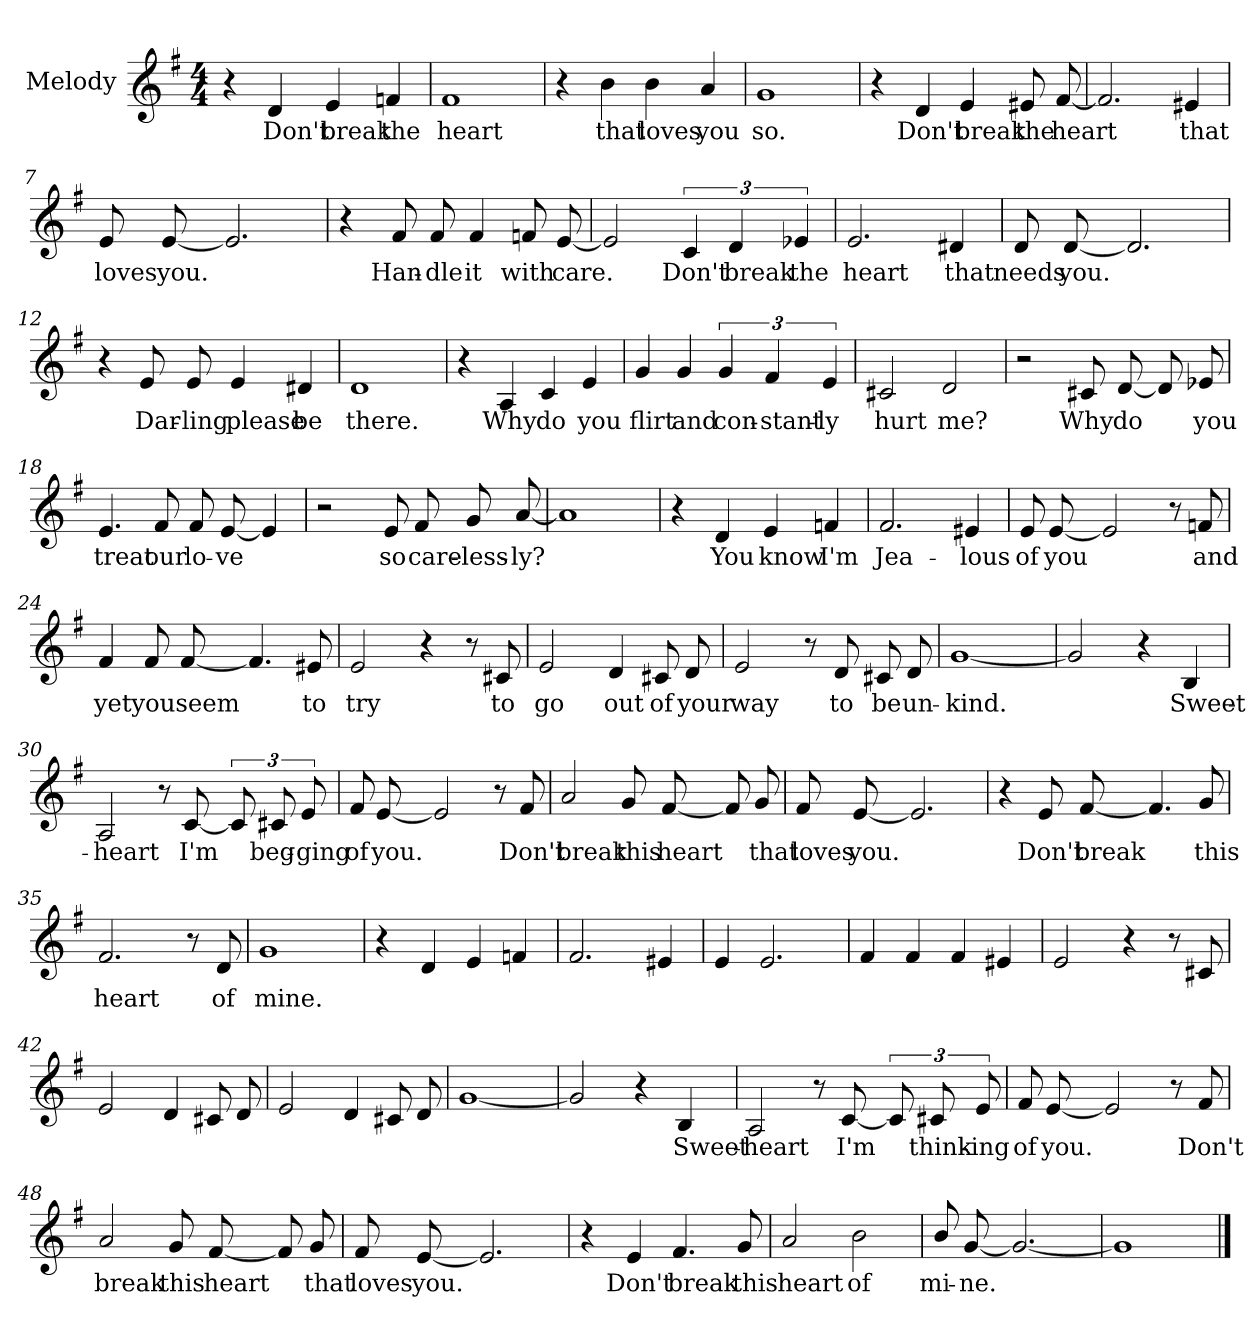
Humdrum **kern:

**kern	**text
*part1	*part1
*staff1	*staff1
*I"Melody	*
*clefG2	*
*k[f#]	*
*M4/4	*
=1	=1
4r	.
4d/	Don't
4e/	break
4fn/	the
=2	=2
1f#	heart
=3	=3
4r	.
4b\	that
4b\	loves
4a/	you
=4	=4
1g	so.
=5	=5
4r	.
4d/	Don't
4e/	break
8e#X/L	the
[<8f#/	heart
=6	=6
2.f#/]	.
4e#X/	that
!!LO:LB:g=z
=7	=7
8e/L	loves
[<8e/	you.
2.e/]	.
=8	=8
4r	.
8f#/L	Han-
8f#/	dle
4f#/	it
8fn/L	with
[<8e/	care.
=9	=9
2e/]	.
6c/	Don't
6d/	break
6e-X/	the
=10	=10
2.e/	heart
4d#X/	that
=11	=11
8d/L	needs
[<8d/	you.
2.d/]	.
!!LO:LB:g=z
=12	=12
4r	.
8e/L	Dar-
8e/	ling
4e/	please
4d#X/	be
=13	=13
1d	there.
=14	=14
4r	.
4A/	Why
4c/	do
4e/	you
=15	=15
4g/	flirt
4g/	and
6g/	con-
6f#/	stant-
6e/	ly
=16	=16
2c#X/	hurt
2d/	me?
!!LO:LB:g=z
=17	=17
2r	.
8c#X/L	Why
[<8d/	do
8d/L]	.
8e-X/	you
=18	=18
4.e/	treat
8f#/	our
8f#/L	lo-
[<8e/	ve
4e/]	.
=19	=19
2r	.
8e/L	so
8f#/	care-
8g/L	less-
[<8a/	ly?
=20	=20
1a]	.
=21	=21
4r	.
4d/	You
4e/	know
4fn/	I'm
!!LO:LB:g=z
=22	=22
2.f#/	Jea-
4e#X/	lous
=23	=23
8e/L	of
[<8e/	you
2e/]	.
8r	.
8fn/	and
=24	=24
4f#/	yet
8f#/L	you
[<8f#/	seem
4.f#/]	.
8e#X/	to
=25	=25
2e/	try
4r	.
8r	.
8c#X/	to
=26	=26
2e/	go
4d/	out
8c#X/L	of
8d/	your
!!LO:LB:g=z
=27	=27
2e/	way
8r	.
8d/	to
8c#X/L	be
8d/	un-
=28	=28
[<1g	kind.
=29	=29
2g/]	.
4r	.
4B/	Sweet-
=30	=30
2A/	heart
8r	.
[<8c/	I'm
12c/L]	.
12c#X/	beg-
12e/	ging
=31	=31
8f#/L	of
[<8e/	you.
2e/]	.
8r	.
8f#/	Don't
!!LO:LB:g=z
=32	=32
2a/	break
8g/L	this
[<8f#/	heart
8f#/L]	.
8g/	that
=33	=33
8f#/L	loves
[<8e/	you.
2.e/]	.
=34	=34
4r	.
8e/L	Don't
[<8f#/	break
4.f#/]	.
8g/	this
=35	=35
2.f#/	heart
8r	.
8d/	of
=36	=36
1g	mine.
!!LO:LB:g=z
=37	=37
4r	.
4d/	.
4e/	.
4fn/	.
=38	=38
2.f#/	.
4e#X/	.
=39	=39
4e/	.
2.e/	.
=40	=40
4f#/	.
4f#/	.
4f#/	.
4e#X/	.
=41	=41
2e/	.
4r	.
8r	.
8c#X/	.
=42	=42
2e/	.
4d/	.
8c#X/L	.
8d/	.
!!LO:LB:g=z
=43	=43
2e/	.
4d/	.
8c#X/L	.
8d/	.
=44	=44
[<1g	.
=45	=45
2g/]	.
4r	.
4B/	Sweet-
=46	=46
2A/	heart
8r	.
[<8c/	I'm
12c/L]	.
12c#X/	think-
12e/	ing
=47	=47
8f#/L	of
[<8e/	you.
2e/]	.
8r	.
8f#/	Don't
!!LO:PB:g=z
=48	=48
2a/	break
8g/L	this
[<8f#/	heart
8f#/L]	.
8g/	that
=49	=49
8f#/L	loves
[<8e/	you.
2.e/]	.
=50	=50
4r	.
4e/	Don't
4.f#/	break
8g/	this
=51	=51
2a/	heart
2b\	of
=52	=52
8b/L	mi-
[<8g/	ne.
2.g/_<	.
!!LO:LB:g=z
=53	=53
1g]	.
==	==
*-	*-
